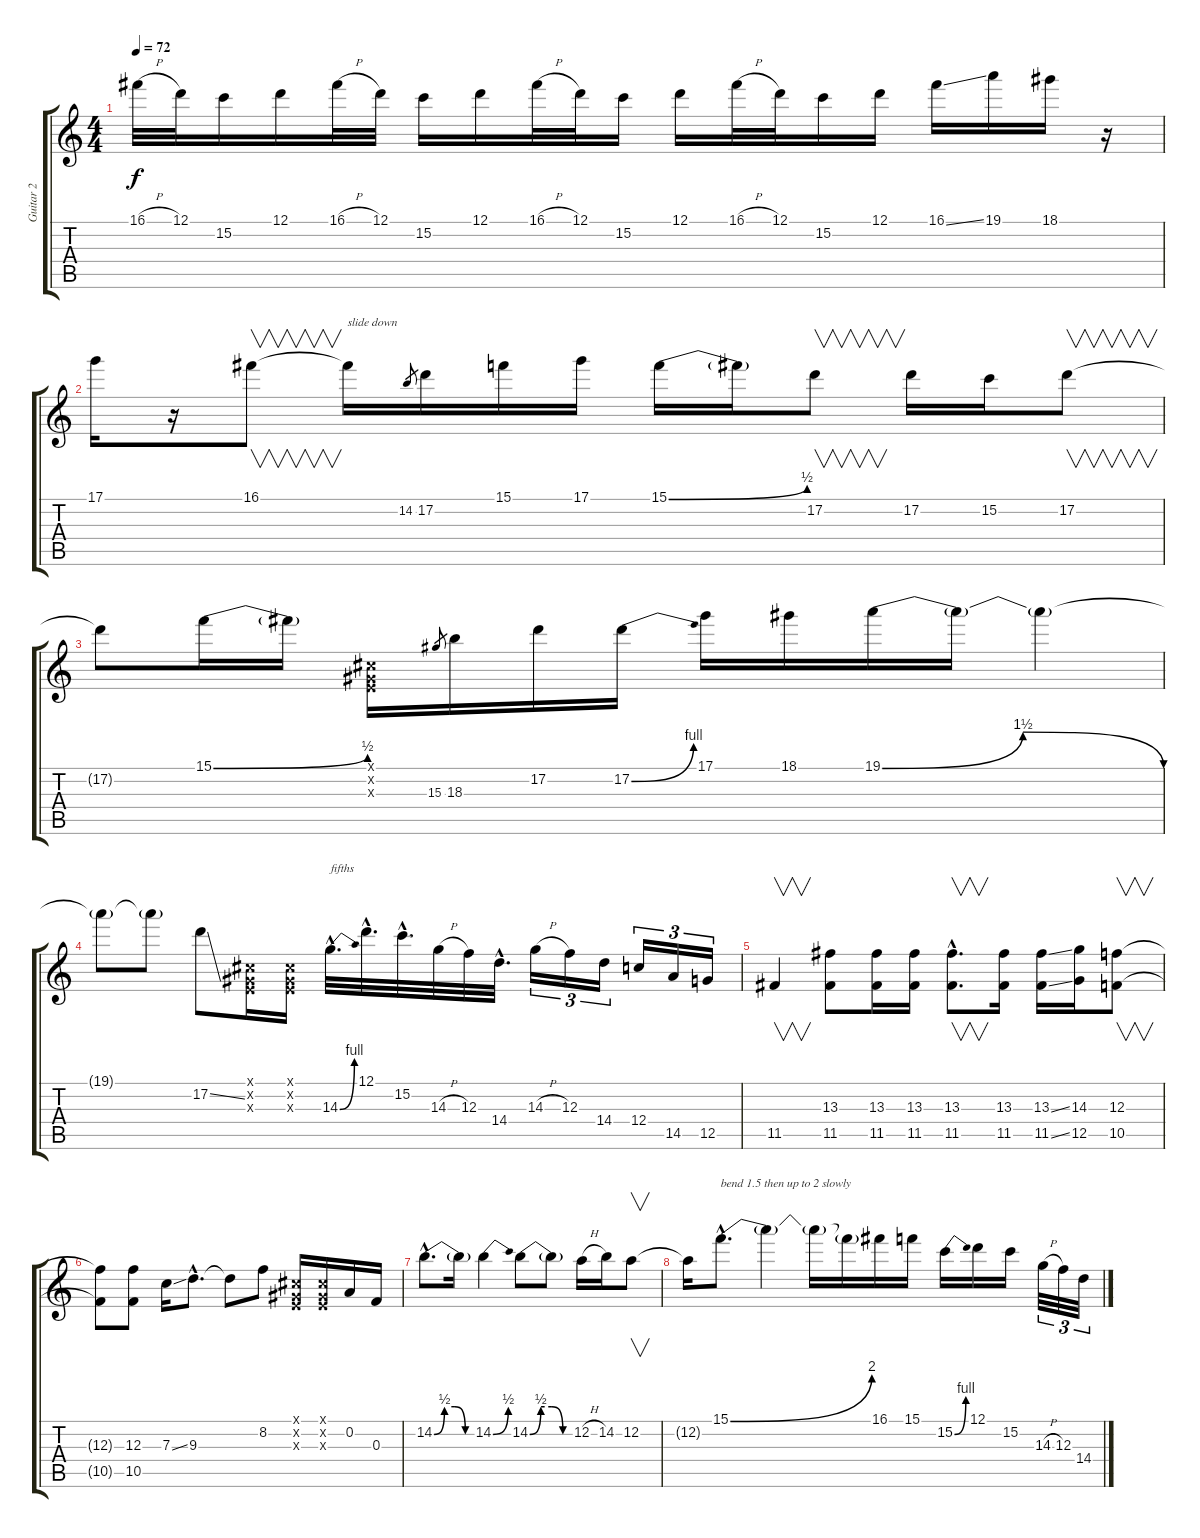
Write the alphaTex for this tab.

\track ("Guitar 2" "Guitar 2") {instrument overdrivenguitar}
\staff {score tabs}
\tuning (D4 A3 F3 C3 G2 D2) {hide}
\ts (4 4)
\tempo 72
\clef g2
\ks c
16.1{h}.32{dy f} 12.1.32 15.2.16 12.1.16 16.1{h}.32 12.1.32 15.2.16 12.1.16 16.1{h}.32 12.1.32 15.2.16 12.1.16 16.1{h}.32 12.1.32 15.2.16 12.1.16 16.1{ss}.16 19.1.16 18.1.16 r.16 |
17.1.16 r.16 16.1.8{v} 16.1{t}.16{txt "slide down"} 14.2.8{gr} 17.2.16 15.1.16 17.1.16 15.1{be (bend 0 0 60 2)}.16 15.1{t}.16 17.2.8{v} 17.2.16 15.2.16 17.2.8{v} |
17.2{t}.8 15.1{be (bend 0 0 60 2)}.16 15.1{t}.16 (-1.1{x} -1.2{x} -1.3{x}).16 15.3.8{gr} 18.3.16 17.2.16 17.2{be (bend 0 0 60 4)}.16 17.1.16 18.1.16 19.1{be (bendrelease 0 0 8 6 36 6 60 0)}.16 19.1{t}.16 19.1{t}.4 |
19.1{t}.8 19.1{t}.8 17.2{ss}.8 (-1.1{x} -1.2{x} -1.3{x}).16 (-1.1{x} -1.2{x} -1.3{x}).16 14.3{be (bend 0 0 60 4) hac}.32{d txt "fifths"} 12.1{hac}.32{d} 15.2{hac}.32{d} 14.3{h}.32 12.3.32 14.4{hac}.32{d} 14.3{h}.16{tu (3 2)} 12.3.16{tu (3 2)} 14.4.16{tu (3 2)} 12.4.16{tu (3 2)} 14.5.16{tu (3 2)} 12.5.16{tu (3 2)} |
11.5.4{v} (13.3 11.5).8 (13.3 11.5).16 (13.3 11.5).16 (13.3{hac} 11.5{hac}).8{v d} (13.3 11.5).16 (13.3{ss} 11.5{ss}).16 (14.3 12.5).16 (12.3 10.5).8{v} |
(12.3{t} 10.5{t}).8 (12.3 10.5).8 7.3{ss}.16 9.3{hac}.8{d} 9.3{t}.8 8.2.8 (-1.1{x} -1.2{x} -1.3{x}).16 (-1.1{x} -1.2{x} -1.3{x}).16 0.2.16 0.3.16 |
14.2{be (custom 0 0 15 2 30 2 45 0 60 0) hac}.8{d} 14.2{t}.16 14.2{be (bend 0 0 60 2)}.4 14.2{be (custom 0 0 15 2 30 2 45 0 60 0)}.8 14.2{t}.8 12.2{h}.16 14.2.16 12.2.8{v} |
12.2{t}.16 15.1{be (bend 0 0 60 8) hac}.8{d txt "bend 1.5 then up to 2 slowly"} 15.1{t}.4 15.1{t}.16 15.1{t}.16 16.1.16 15.1.16 15.2{be (bend 0 0 60 4)}.16 12.1.16 15.2.16 14.3{h}.32{tu (3 2)} 12.3.32{tu (3 2)} 14.4.32{tu (3 2)}
